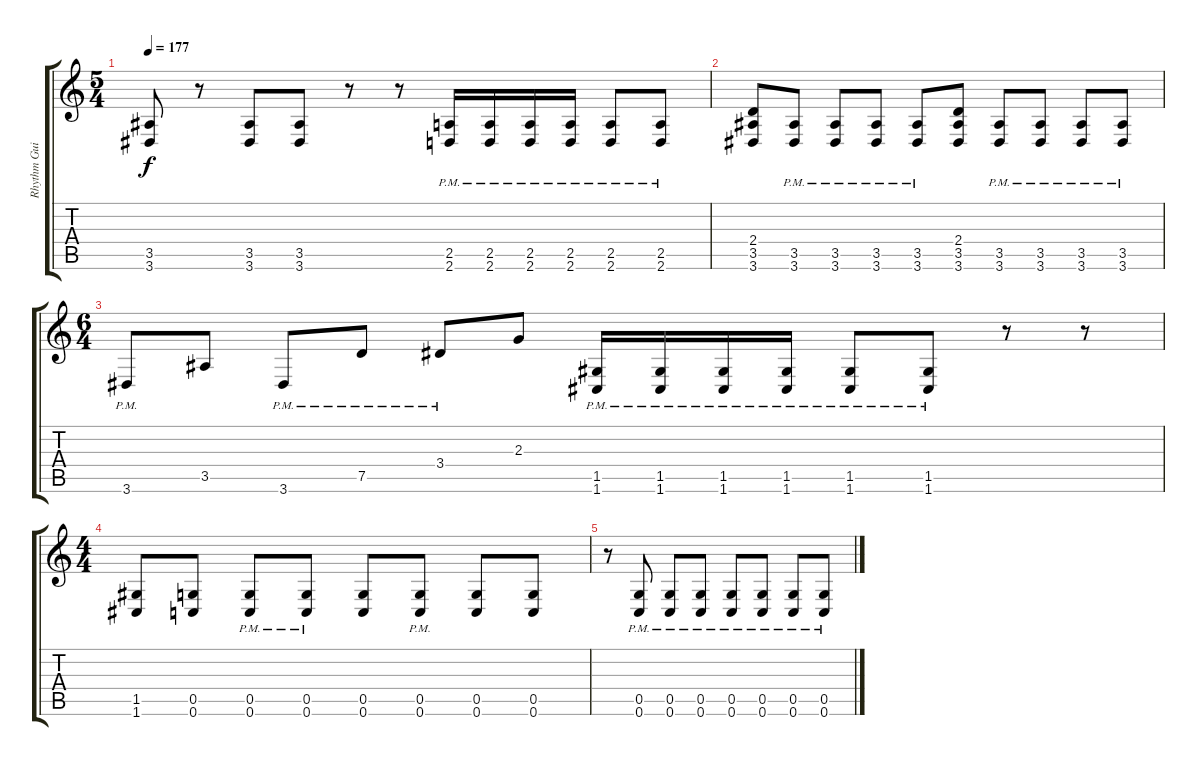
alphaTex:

\track ("Rhythm Guitar 1" "Rhythm Gui") {instrument distortionguitar}
\staff {score tabs}
\tuning (D4 A3 F3 C3 G2 C2) {hide}
\ts (5 4)
\tempo 177
\clef g2
\ks c
(3.5 3.6).8{dy f} r.8 (3.5 3.6).8 (3.5 3.6).8 r.8 r.8 (2.5{pm} 2.6{pm}).16 (2.5{pm} 2.6{pm}).16 (2.5{pm} 2.6{pm}).16 (2.5{pm} 2.6{pm}).16 (2.5{pm} 2.6{pm}).8 (2.5{pm} 2.6{pm}).8 |
(2.4 3.5 3.6).8 (3.5{pm} 3.6{pm}).8 (3.5{pm} 3.6{pm}).8 (3.5{pm} 3.6{pm}).8 (3.5{pm} 3.6{pm}).8 (2.4 3.5 3.6).8 (3.5{pm} 3.6{pm}).8 (3.5{pm} 3.6{pm}).8 (3.5{pm} 3.6{pm}).8 (3.5{pm} 3.6{pm}).8 |
\ts (6 4)
3.6{pm}.8 3.5.8 3.6{pm}.8 7.5{pm}.8 3.4{pm}.8 2.3.8 (1.5 1.6{pm}).16 (1.5{pm} 1.6{pm}).16 (1.5{pm} 1.6{pm}).16 (1.5{pm} 1.6{pm}).16 (1.5{pm} 1.6{pm}).8 (1.5{pm} 1.6{pm}).8 r.8 r.8 |
\ts (4 4)
(1.5 1.6).8 (0.5 0.6).8 (0.5{pm} 0.6{pm}).8 (0.5{pm} 0.6{pm}).8 (0.5 0.6).8 (0.5{pm} 0.6{pm}).8 (0.5 0.6).8 (0.5 0.6).8 |
r.8 (0.5{pm} 0.6{pm}).8 (0.5{pm} 0.6{pm}).8 (0.5{pm} 0.6{pm}).8 (0.5{pm} 0.6{pm}).8 (0.5{pm} 0.6{pm}).8 (0.5{pm} 0.6{pm}).8 (0.5{pm} 0.6{pm}).8
